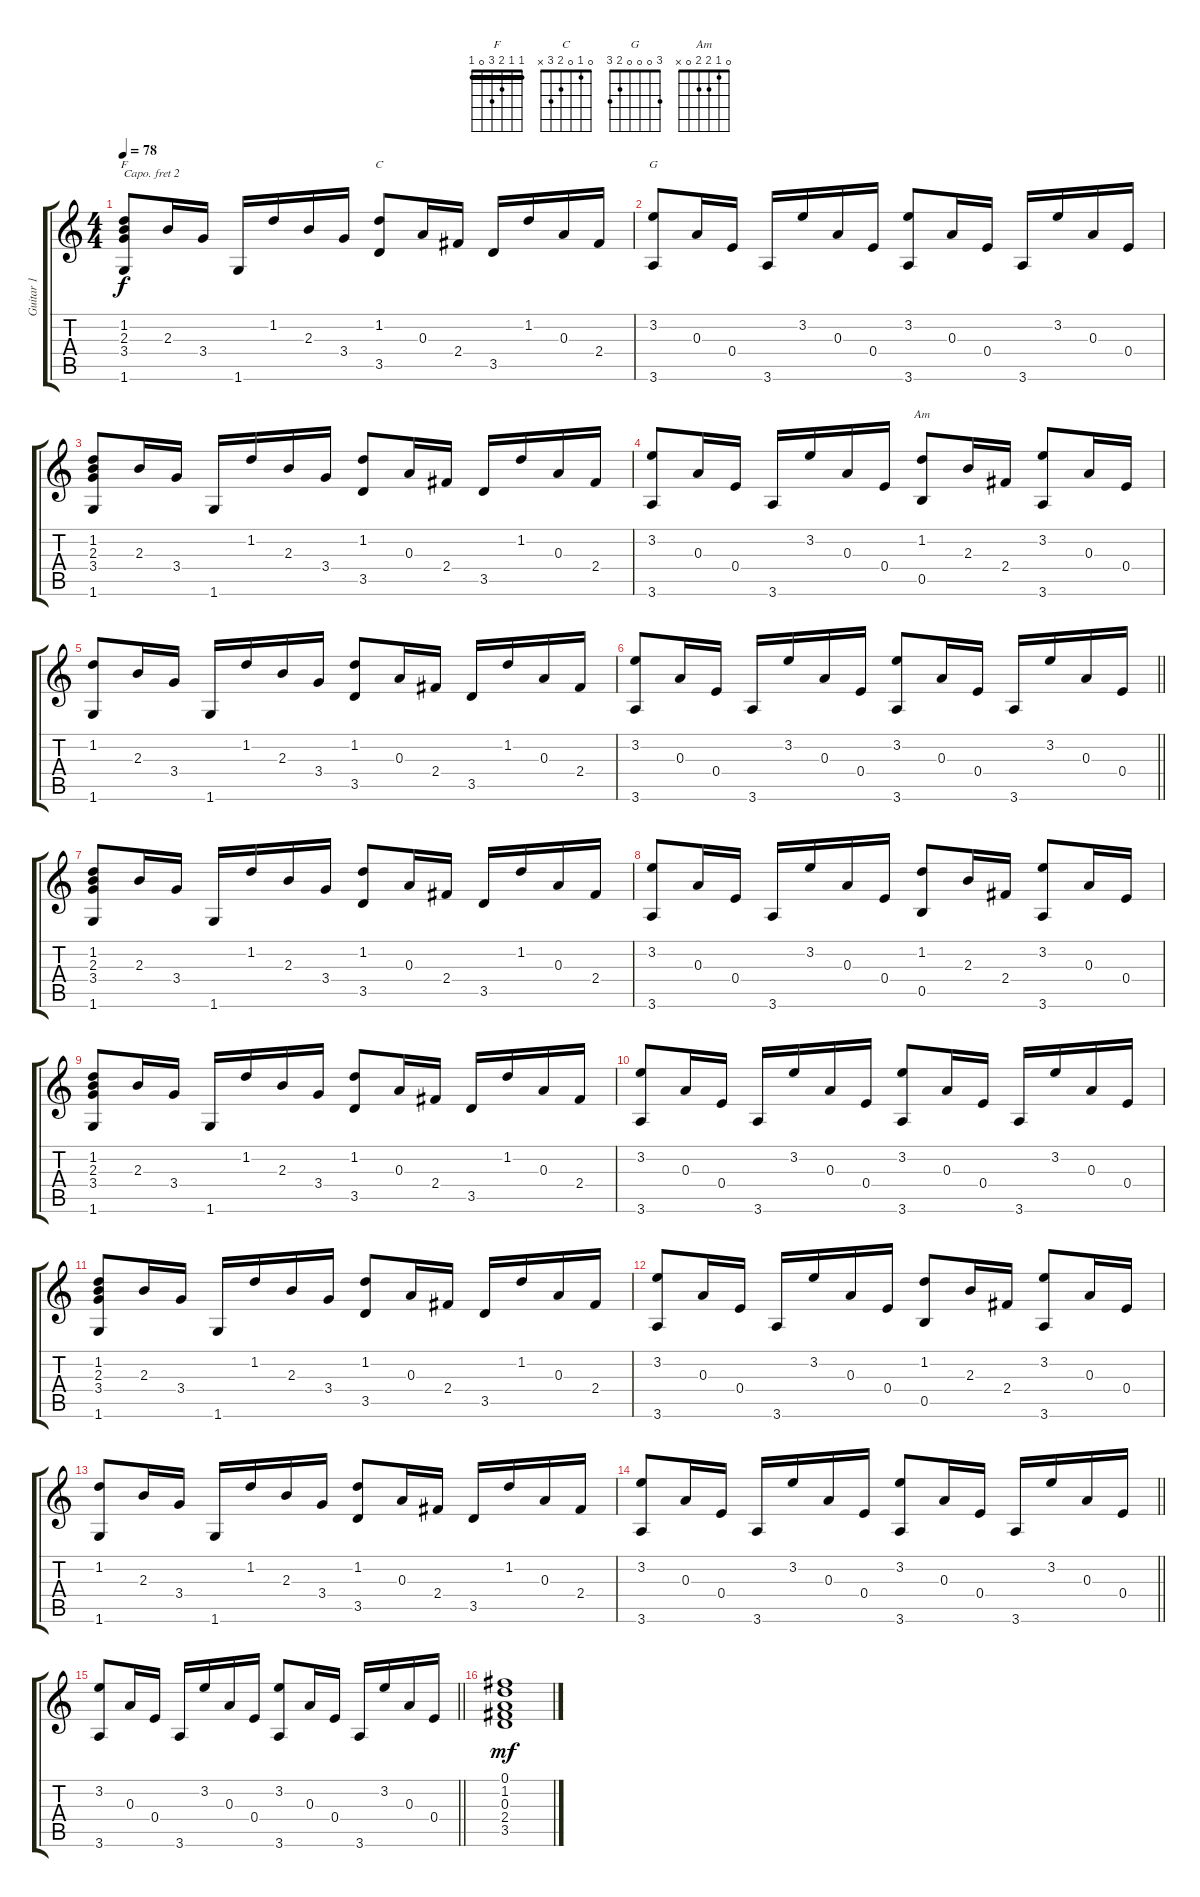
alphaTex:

\track ("Guitar 1" "Guitar 1") {instrument acousticguitarnylon}
\staff {score tabs}
\capo 2
\tuning (E4 B3 G3 D3 A2 E2) {hide}
\chord ("F" 1 1 2 3 0 1) {barre 1}
\chord ("C" 0 1 0 2 3 x)
\chord ("G" 3 0 0 0 2 3)
\chord ("Am" 0 1 2 2 0 x)
\ts (4 4)
\tempo 78
\clef g2
\ks c
(1.2 2.3 3.4 1.6).8{ch "F" dy f} 2.3.16 3.4.16 1.6.16 1.2.16 2.3.16 3.4.16 (1.2 3.5).8{ch "C"} 0.3.16 2.4.16 3.5.16 1.2.16 0.3.16 2.4.16 |
(3.2 3.6).8{ch "G"} 0.3.16 0.4.16 3.6.16 3.2.16 0.3.16 0.4.16 (3.2 3.6).8 0.3.16 0.4.16 3.6.16 3.2.16 0.3.16 0.4.16 |
(1.2 2.3 3.4 1.6).8 2.3.16 3.4.16 1.6.16 1.2.16 2.3.16 3.4.16 (1.2 3.5).8 0.3.16 2.4.16 3.5.16 1.2.16 0.3.16 2.4.16 |
(3.2 3.6).8 0.3.16 0.4.16 3.6.16 3.2.16 0.3.16 0.4.16 (1.2 0.5).8{ch "Am"} 2.3.16 2.4.16 (3.2 3.6).8 0.3.16 0.4.16 |
(1.2 1.6).8 2.3.16 3.4.16 1.6.16 1.2.16 2.3.16 3.4.16 (1.2 3.5).8 0.3.16 2.4.16 3.5.16 1.2.16 0.3.16 2.4.16 |
\barLineRight lightlight
(3.2 3.6).8 0.3.16 0.4.16 3.6.16 3.2.16 0.3.16 0.4.16 (3.2 3.6).8 0.3.16 0.4.16 3.6.16 3.2.16 0.3.16 0.4.16 |
\section ("" "")
(1.2 2.3 3.4 1.6).8 2.3.16 3.4.16 1.6.16 1.2.16 2.3.16 3.4.16 (1.2 3.5).8 0.3.16 2.4.16 3.5.16 1.2.16 0.3.16 2.4.16 |
(3.2 3.6).8 0.3.16 0.4.16 3.6.16 3.2.16 0.3.16 0.4.16 (1.2 0.5).8 2.3.16 2.4.16 (3.2 3.6).8 0.3.16 0.4.16 |
(1.2 2.3 3.4 1.6).8 2.3.16 3.4.16 1.6.16 1.2.16 2.3.16 3.4.16 (1.2 3.5).8 0.3.16 2.4.16 3.5.16 1.2.16 0.3.16 2.4.16 |
(3.2 3.6).8 0.3.16 0.4.16 3.6.16 3.2.16 0.3.16 0.4.16 (3.2 3.6).8 0.3.16 0.4.16 3.6.16 3.2.16 0.3.16 0.4.16 |
(1.2 2.3 3.4 1.6).8 2.3.16 3.4.16 1.6.16 1.2.16 2.3.16 3.4.16 (1.2 3.5).8 0.3.16 2.4.16 3.5.16 1.2.16 0.3.16 2.4.16 |
(3.2 3.6).8 0.3.16 0.4.16 3.6.16 3.2.16 0.3.16 0.4.16 (1.2 0.5).8 2.3.16 2.4.16 (3.2 3.6).8 0.3.16 0.4.16 |
(1.2 1.6).8 2.3.16 3.4.16 1.6.16 1.2.16 2.3.16 3.4.16 (1.2 3.5).8 0.3.16 2.4.16 3.5.16 1.2.16 0.3.16 2.4.16 |
\barLineRight lightlight
(3.2 3.6).8 0.3.16 0.4.16 3.6.16 3.2.16 0.3.16 0.4.16 (3.2 3.6).8 0.3.16 0.4.16 3.6.16 3.2.16 0.3.16 0.4.16 |
\barLineRight lightlight
(3.2 3.6).8 0.3.16 0.4.16 3.6.16 3.2.16 0.3.16 0.4.16 (3.2 3.6).8 0.3.16 0.4.16 3.6.16 3.2.16 0.3.16 0.4.16 |
(0.1 1.2 0.3 2.4 3.5).1{dy mf}
